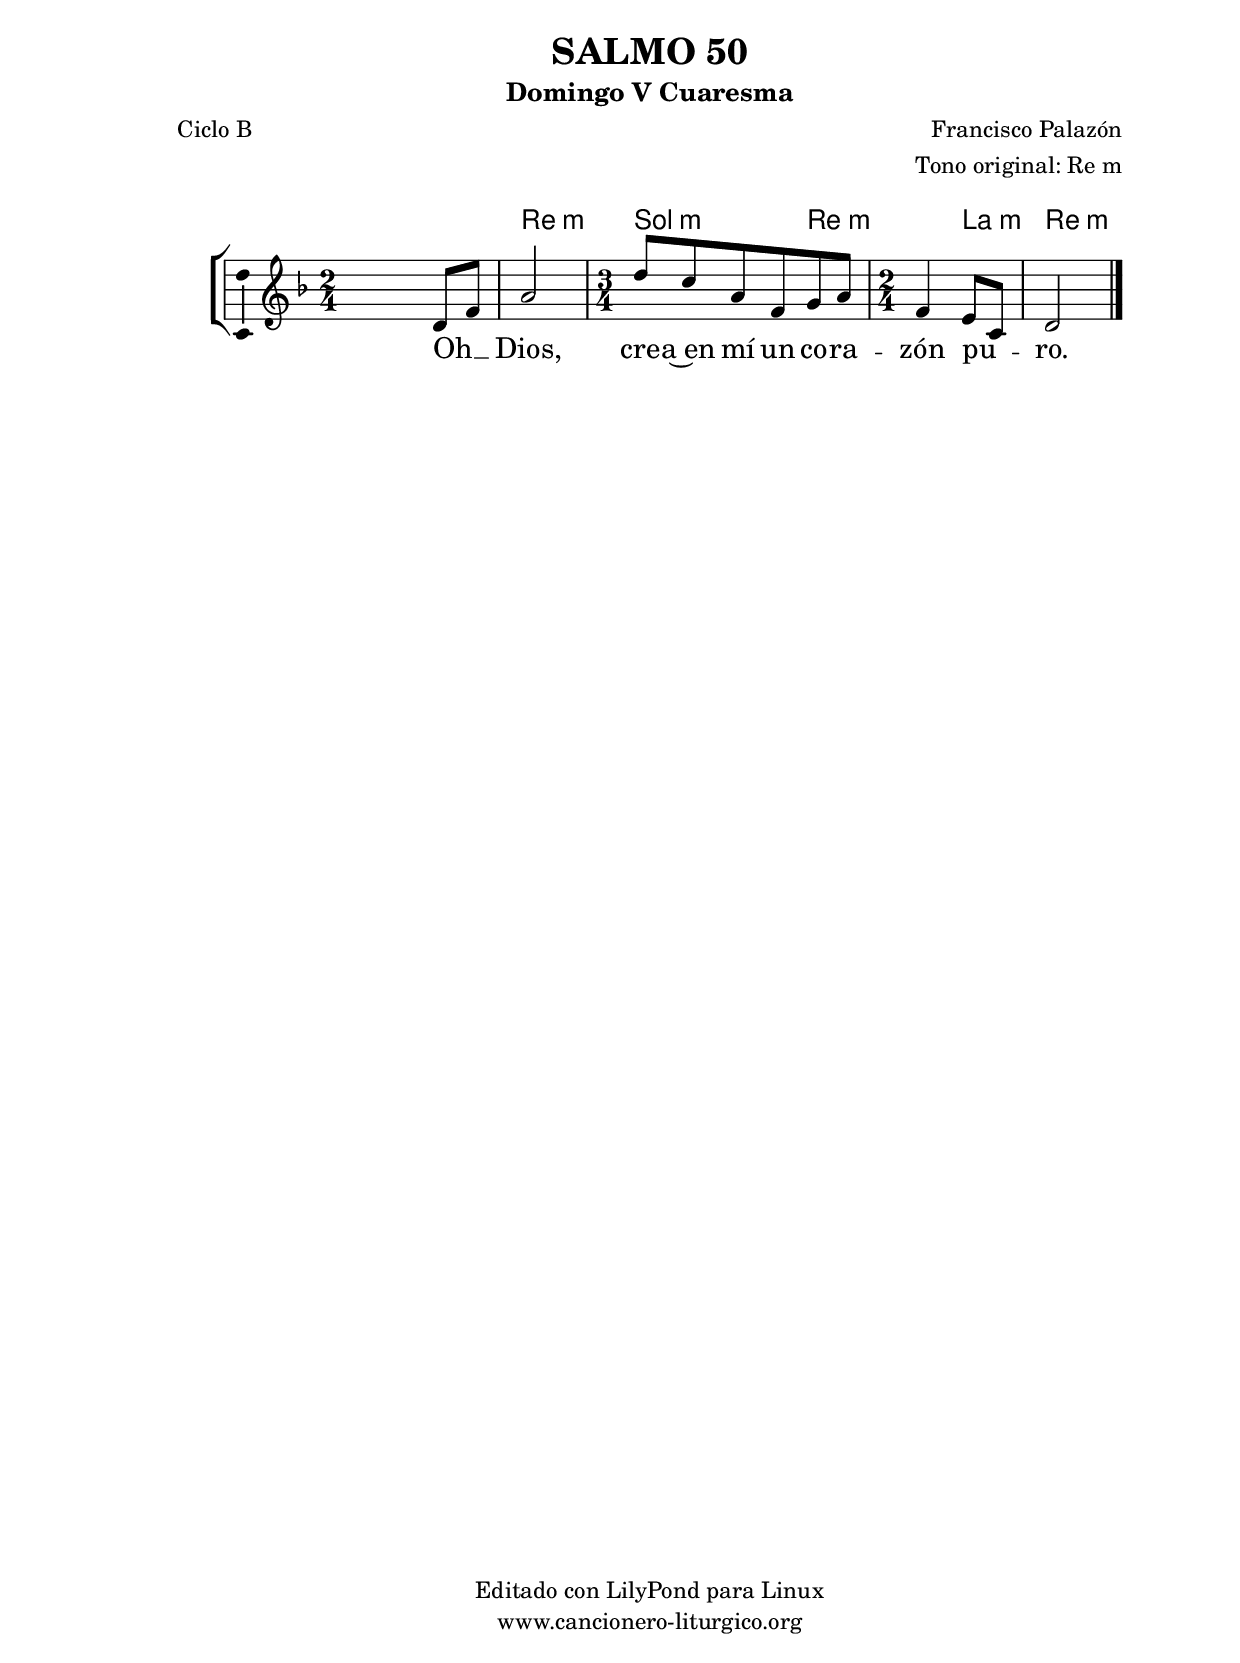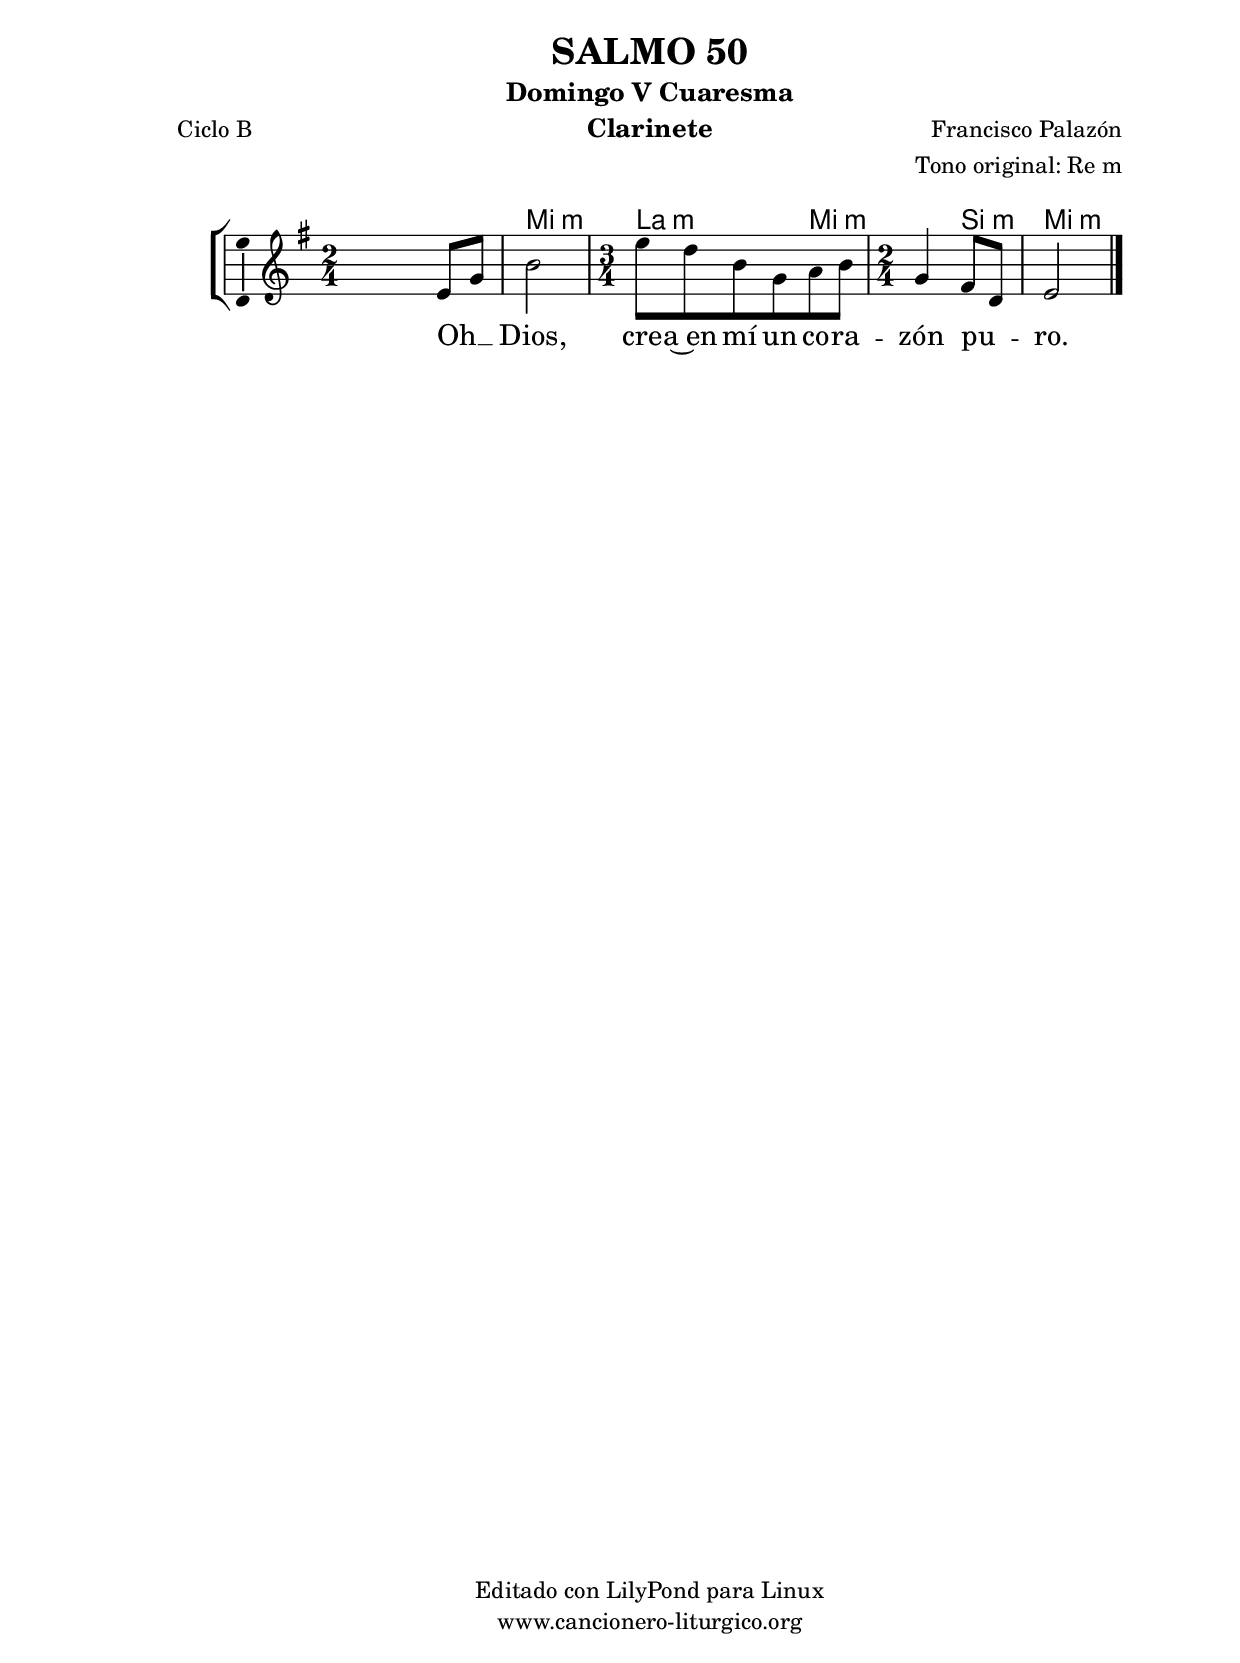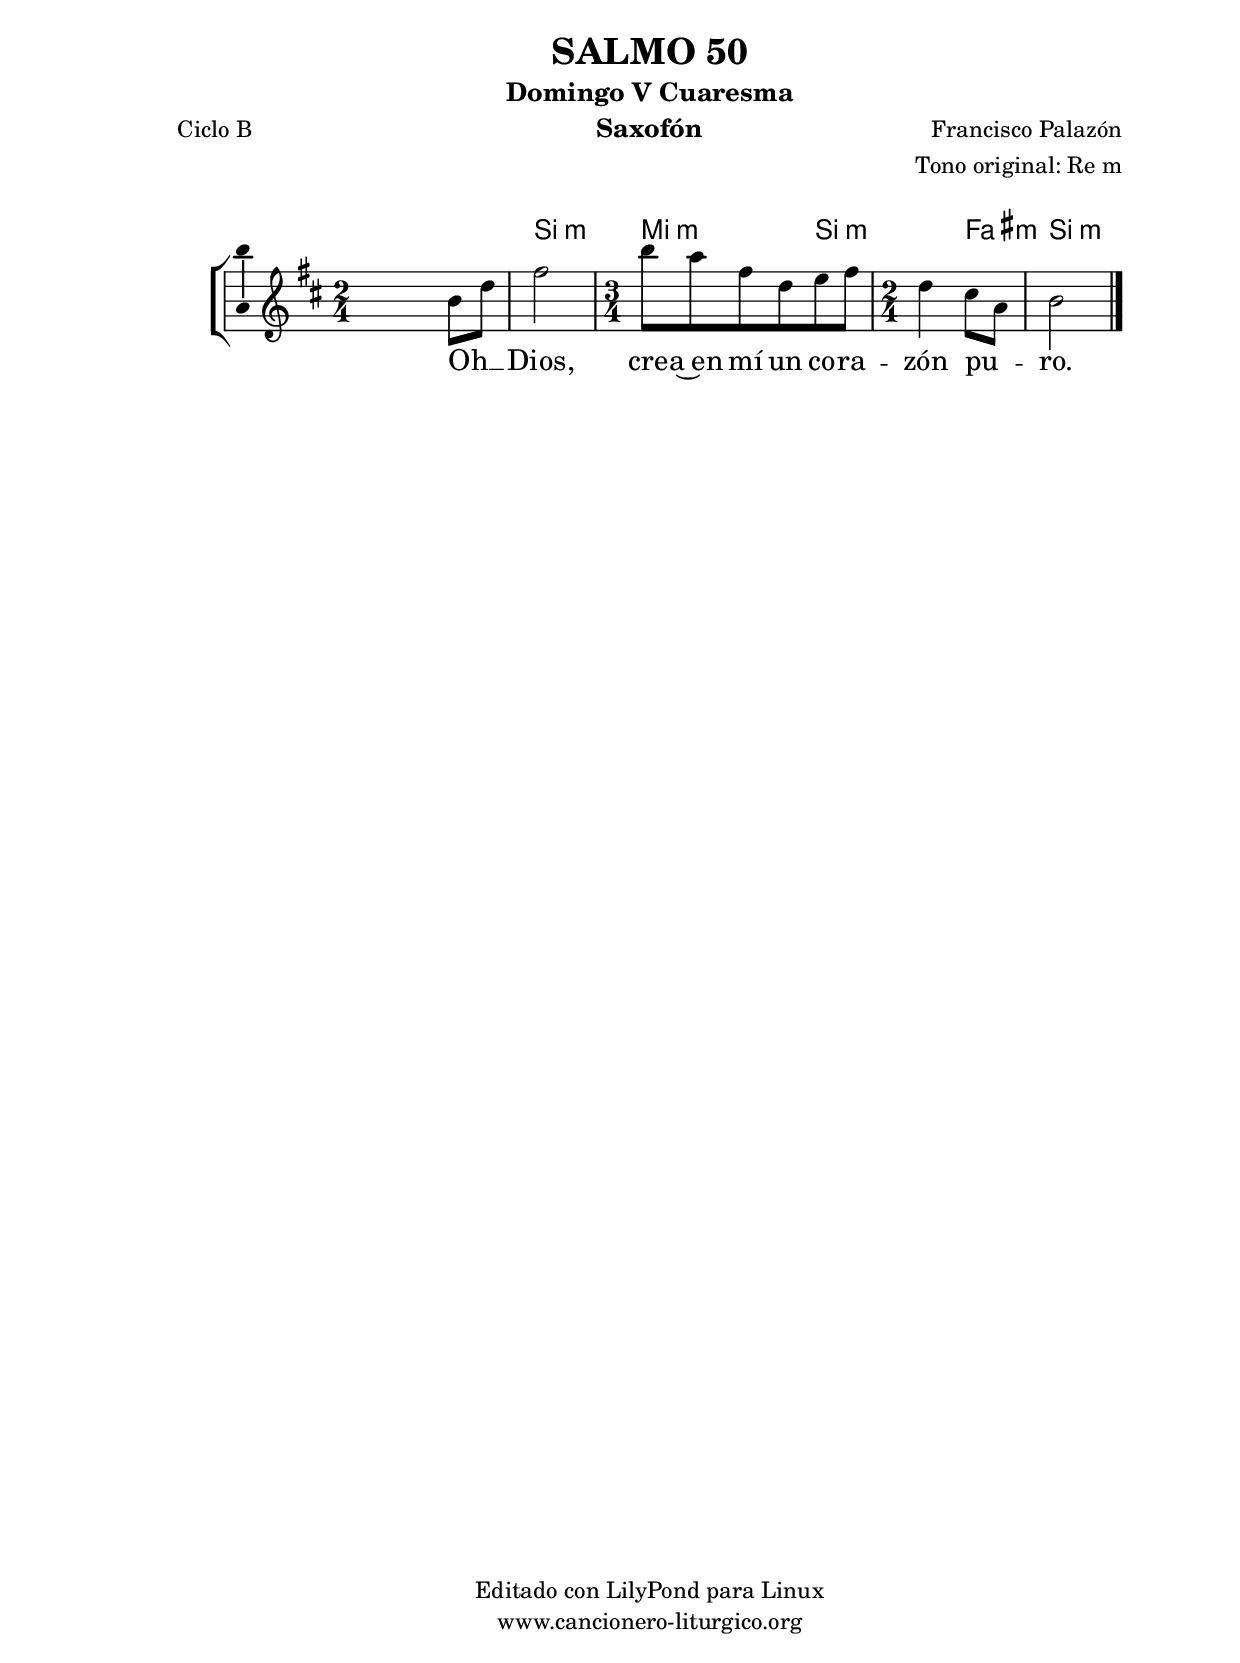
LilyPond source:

%
%para convertir .midi en .wav:
%timidity filename.midi -Ow -o finename.wav
%
%
%Para convertir de .wav a .mp3:
%lame -h -m j filename.wav
%
%
%para escuchar el midi:
%timidity nombrefichero.midi
%


%versión de lilypond para la que se ha escrito esta partitura:
\version "2.16.0"

	%Tamaño papel
	#(set-default-paper-size "a4")
	%Tamaño partitura
	#(set-global-staff-size 20)
	%No responde al pulsar sobre una nota
	#(ly:set-option 'point-and-click #f)

%parámetros del encabezamiento:
\header {
	title = "SALMO 50"
	subtitle = "Domingo V Cuaresma"
	composer = "Francisco Palazón"
	poet = "Ciclo B"
	meter = ""
	arranger = "Tono original: Re m"
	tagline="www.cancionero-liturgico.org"
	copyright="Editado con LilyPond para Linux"
	tiempo = "Cuaresma"
	usos = "Salmo"
	letra = "Oh Dios, crea en mí un corazón puro."
	}

%parámetros asociados al papel:
\paper  {
	oddHeaderMarkup = \markup {\fill-line { \on-the-fly #not-first-page \fromproperty #'header:title \on-the-fly #not-first-page \fromproperty #'header:composer }}
	evenHeaderMarkup = \markup {\fill-line { \fromproperty #'header:composer \fromproperty #'header:title }}
	#(set-paper-size "a4")
	print-page-number = ##f
	first-page-number = 1
	print-first-page-number = ##f
%	head-separation = 3.0 \cm
	top-margin = 2.0 \cm
	bottom-margin = 0.5\cm
%%%	bottom-margin = -1.0\cm
	left-margin = 3.0 \cm
	line-width = 16.0 \cm 
	indent = 8\mm
	interscoreline = 2.\mm
	between-system-space = 15\mm
%	para que las partituras no llenen la hoja:
	ragged-bottom = ##t
%	idem para la última hoja:
	ragged-last-bottom = ##f
%	para que las partituras llenen el ancho del papel:
	ragged-last = ##f
	after-title-space = 2.5 \cm
%page-count=1
%system-count=8

	%Flexible Vertical Spacing
%	markup-markup-spacing =
%	#'((basic-distance . 15) (minimum-distance . 15) (padding . 3))
	markup-system-spacing =
	#'((basic-distance . 15) (minimum-distance . 15) (padding . 3))
	system-system-spacing =
	#'((basic-distance . 15) (minimum-distance . 15) (padding . 3))
	score-system-spacing =
	#'((basic-distance . 15) (minimum-distance . 15) (padding . 5))
%	top-system-spacing = % header
%	#'((basic-distance . 8) (minimum-distance . 0) (padding . 3))
%	top-markup-spacing =
%	#'((basic-distance . 20) (minimum-distance . 20) (padding . 3))
	last-bottom-spacing = % footer
	#'((basic-distance . 5) (minimum-distance . 5) (padding . 3))
%	score-markup-spacing =
%	#'((basic-distance . 16) (minimum-distance . 13) (padding . 3))

	}


%parámetros que afectan a toda la partitura:
global =  {
	%clave de sol (G):
	\clef G
	%armadura:
%	\transpose f e
	\key d \minor
	\tempo 4=90
	\set Score.tempoHideNote = ##t
	}


acordes = {
	\italianChords
	\chordmode {
%	\transpose f e
{

s2
d2:m g:m d:m a4:m d2:m

	}
	}
}

melodia = 
%	\transpose f e
{
	\relative c'{

\time 2/4
s4 d8 f
a2
\time 3/4
d8 c a f g a
\time 2/4
f4 e8 c
d2

	\bar "|."
	}
	}


texto = \lyricmode {
Oh __ _ Dios, cre -- a~en mí un co -- ra -- zón pu -- _ ro.
	}


acordesStaff = \context ChordNames = acordesStaff <<
	\set chordChanges = ##t
	\acordes
	>>


vozStaff = \context Voice = vozStaff
\with {\consists "Ambitus_engraver"}
<<
%	\set Staff.instrumentName = ""
%	\set Staff.shortInstrumentName = ""
%	\set Staff.midiInstrument = #"clarinet"
%	\set Staff.midiInstrument = #"cello"
%	\set Staff.midiInstrument = #"flute"
	\set Staff.midiInstrument = #"electric guitar (jazz)"
%	\set Staff.midiInstrument = #"english horn"
%	\set Staff.midiInstrument = #"violin"
%	\set Staff.midiInstrument = #"glockenspiel"
	\set Staff.midiMinimumVolume = #0.7
	\set Staff.midiMaximumVolume = #0.9
	\global
	\melodia
	>>


textoStaff = \context Lyrics = textoStaff <<
	\lyricsto vozStaff \texto
	>>

\book {
	\score {
		\context ChoirStaff {
			\override StaffGroup.SystemStartBracket #'collapse-height = #1
			\override Score.SystemStartBar #'collapse-height = #1
			<<
			\acordesStaff
			\vozStaff
			\textoStaff
			>>
			}
		\layout {
	    		\context {
				\Lyrics
				\override LyricText #'font-size = #2
				}
	   		 \context {
				\Score
				%fontSize = #3
				\override StaffSymbol #'staff-space = #(magstep +3)
				%\override Beam #'thickness = #0.55
				%\override SpacingSpanner #'spacing-increment = #1.0
				%\override Slur #'height-limit = #1.5
				}
			}
		}
	\score {
		\unfoldRepeats
		\context ChoirStaff {
			<<
			\acordesStaff
			\vozStaff
			>>
			}
		\midi {
	  		\context {
	  			\Score
				tempoWholesPerMinute = #(ly:make-moment 70 4)
				}
			}
		}
	}

%Partitura para clarinete
#(define output-suffix "C")
\book {
	\header{
		instrument = "Clarinete"
		}
	\score {
		\context ChoirStaff {
			\override StaffGroup.SystemStartBracket #'collapse-height = #1
			\override Score.SystemStartBar #'collapse-height = #1
\transpose c d
			<<
			\acordesStaff
			\vozStaff
			\textoStaff
			>>
			}
		\layout {
	    		\context {
				\Lyrics
				\override LyricText #'font-size = #2
				}
	   		 \context {
				\Score
				%fontSize = #3
				\override StaffSymbol #'staff-space = #(magstep +3)
				%\override Beam #'thickness = #0.55
				%\override SpacingSpanner #'spacing-increment = #1.0
				%\override Slur #'height-limit = #1.5
				}
			}
		}
	}

%Partitura para saxofón
#(define output-suffix "S")
\book {
	\header{
		instrument = "Saxofón"
		}
	\score {
		\context ChoirStaff {
			\override StaffGroup.SystemStartBracket #'collapse-height = #1
			\override Score.SystemStartBar #'collapse-height = #1
\transpose c a
			<<
			\acordesStaff
			\vozStaff
			\textoStaff
			>>
			}
		\layout {
	    		\context {
				\Lyrics
				\override LyricText #'font-size = #2
				}
	   		 \context {
				\Score
				%fontSize = #3
				\override StaffSymbol #'staff-space = #(magstep +3)
				%\override Beam #'thickness = #0.55
				%\override SpacingSpanner #'spacing-increment = #1.0
				%\override Slur #'height-limit = #1.5
				}
			}
		}
	}

